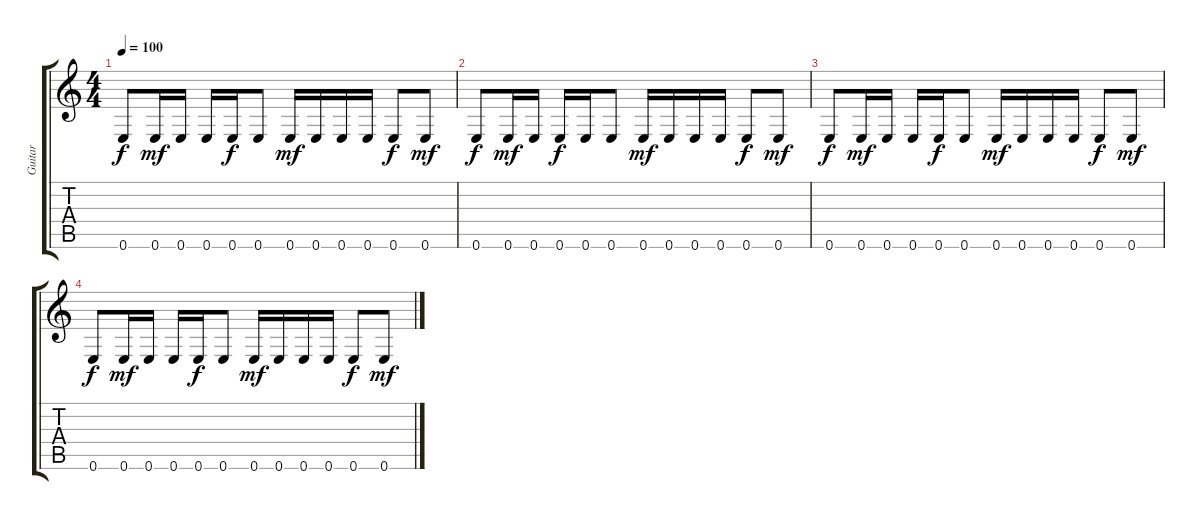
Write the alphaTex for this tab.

\track ("Guitar" "Guitar") {instrument acousticguitarnylon}
\staff {score tabs}
\tuning (E4 B3 G3 D3 A2 E2) {hide}
\ts (4 4)
\tempo 100
\clef g2
\ks c
0.6.8{dy f} 0.6.16{dy mf} 0.6.16 0.6.16 0.6.16{dy f} 0.6.8 0.6.16{dy mf} 0.6.16 0.6.16 0.6.16 0.6.8{dy f} 0.6.8{dy mf} |
0.6.8{dy f} 0.6.16{dy mf} 0.6.16 0.6.16{dy f} 0.6.16 0.6.8 0.6.16{dy mf} 0.6.16 0.6.16 0.6.16 0.6.8{dy f} 0.6.8{dy mf} |
0.6.8{dy f} 0.6.16{dy mf} 0.6.16 0.6.16 0.6.16{dy f} 0.6.8 0.6.16{dy mf volume 0} 0.6.16 0.6.16 0.6.16 0.6.8{dy f} 0.6.8{dy mf} |
0.6.8{dy f} 0.6.16{dy mf} 0.6.16 0.6.16 0.6.16{dy f} 0.6.8 0.6.16{dy mf} 0.6.16 0.6.16 0.6.16 0.6.8{dy f} 0.6.8{dy mf}
